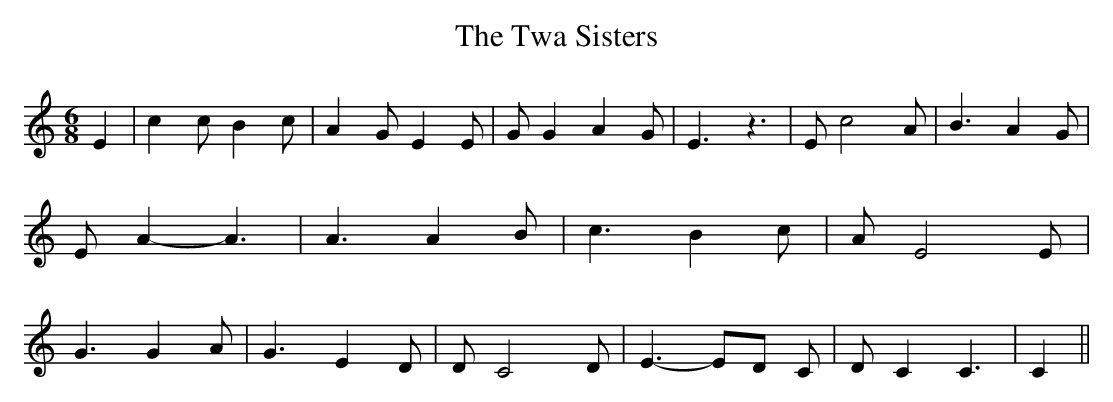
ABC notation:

X:1
T:The Twa Sisters
M:6/8
L:1/4
K:C
 E| c c/2 B c/2| A G/2 E E/2| G/2 G A G/2| E3/2 z3/2| E/2 c2- A/2|\
 B3/2 A G/2| E/2 A- A3/2| A3/2 A B/2| c3/2 B c/2| A/2 E2 E/2| G3/2 G A/2|\
 G3/2 E D/2| D/2- C2 D/2| E3/2-E/2-D/2 C/2| D/2- C C3/2| C||
